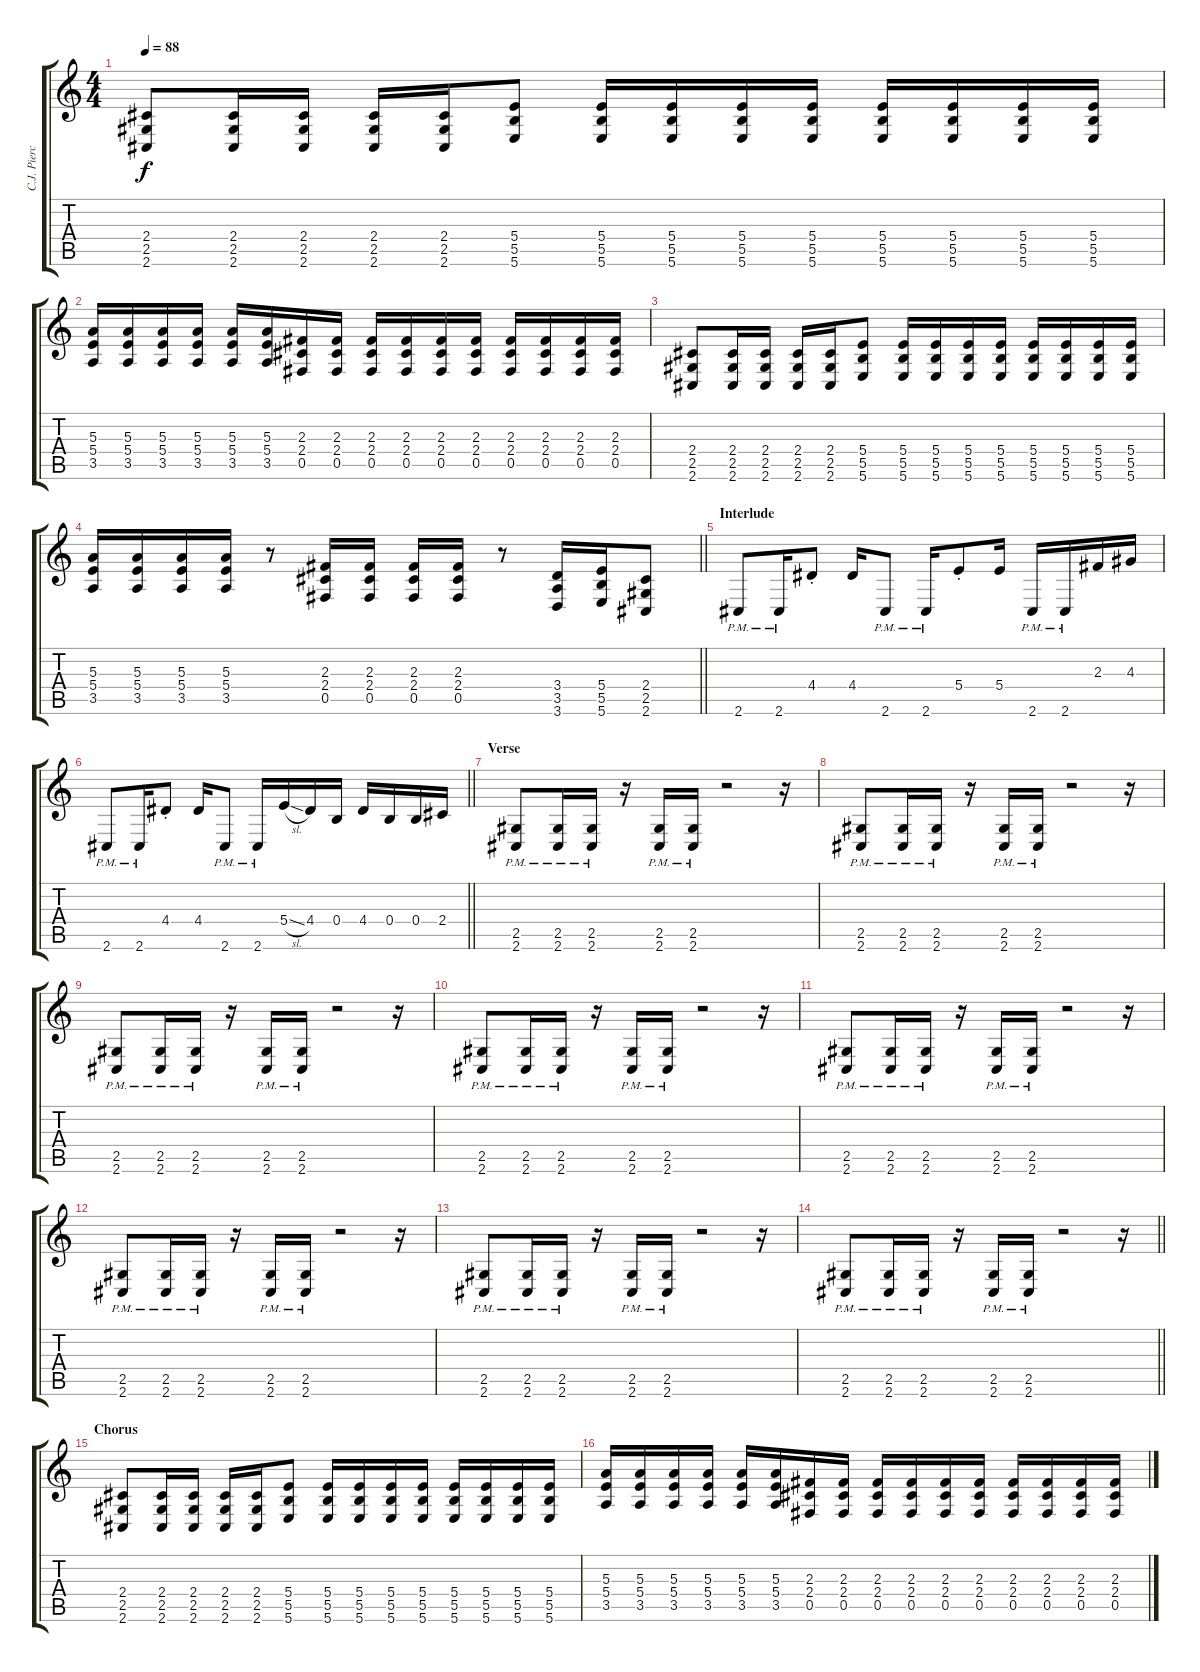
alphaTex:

\track ("C.J. Pierce (Rhythm Guitar)" "C.J. Pierc") {instrument distortionguitar}
\staff {score tabs}
\tuning (Db4 Ab3 E3 B2 Gb2 B1) {hide}
\ts (4 4)
\tempo 88
\clef g2
\ks c
(2.4 2.5 2.6).8{dy f} (2.4 2.5 2.6).16 (2.4 2.5 2.6).16 (2.4 2.5 2.6).16 (2.4 2.5 2.6).16 (5.4 5.5 5.6).8 (5.4 5.5 5.6).16 (5.4 5.5 5.6).16 (5.4 5.5 5.6).16 (5.4 5.5 5.6).16 (5.4 5.5 5.6).16 (5.4 5.5 5.6).16 (5.4 5.5 5.6).16 (5.4 5.5 5.6).16 |
(5.3 5.4 3.5).16 (5.3 5.4 3.5).16 (5.3 5.4 3.5).16 (5.3 5.4 3.5).16 (5.3 5.4 3.5).16 (5.3 5.4 3.5).16 (2.3 2.4 0.5).16 (2.3 2.4 0.5).16 (2.3 2.4 0.5).16 (2.3 2.4 0.5).16 (2.3 2.4 0.5).16 (2.3 2.4 0.5).16 (2.3 2.4 0.5).16 (2.3 2.4 0.5).16 (2.3 2.4 0.5).16 (2.3 2.4 0.5).16 |
(2.4 2.5 2.6).8 (2.4 2.5 2.6).16 (2.4 2.5 2.6).16 (2.4 2.5 2.6).16 (2.4 2.5 2.6).16 (5.4 5.5 5.6).8 (5.4 5.5 5.6).16 (5.4 5.5 5.6).16 (5.4 5.5 5.6).16 (5.4 5.5 5.6).16 (5.4 5.5 5.6).16 (5.4 5.5 5.6).16 (5.4 5.5 5.6).16 (5.4 5.5 5.6).16 |
\barLineRight lightlight
(5.3 5.4 3.5).16 (5.3 5.4 3.5).16 (5.3 5.4 3.5).16 (5.3 5.4 3.5).16 r.8 (2.3 2.4 0.5).16 (2.3 2.4 0.5).16 (2.3 2.4 0.5).16 (2.3 2.4 0.5).16 r.8 (3.4 3.5 3.6).16 (5.4 5.5 5.6).16 (2.4 2.5 2.6).8 |
\section ("" "Interlude")
2.6{pm}.8 2.6{pm}.16 4.4{st}.8 4.4.16 2.6{pm}.8 2.6{pm}.16 5.4{st}.8 5.4.16 2.6{pm}.16 2.6{pm}.16 2.3.16 4.3.16 |
\barLineRight lightlight
2.6{pm}.8 2.6{pm}.16 4.4{st}.8 4.4.16 2.6{pm}.8 2.6{pm}.16 5.4{sl}.16 4.4.16 0.4.16 4.4.16 0.4.16 0.4.16 2.4.16 |
\section ("" "Verse")
(2.5{pm} 2.6{pm}).8 (2.5{pm} 2.6{pm}).16 (2.5{pm} 2.6{pm}).16 r.16 (2.5{pm} 2.6{pm}).16 (2.5{pm} 2.6{pm}).16 r.2 r.16 |
(2.5{pm} 2.6{pm}).8 (2.5{pm} 2.6{pm}).16 (2.5{pm} 2.6{pm}).16 r.16 (2.5{pm} 2.6{pm}).16 (2.5{pm} 2.6{pm}).16 r.2 r.16 |
(2.5{pm} 2.6{pm}).8 (2.5{pm} 2.6{pm}).16 (2.5{pm} 2.6{pm}).16 r.16 (2.5{pm} 2.6{pm}).16 (2.5{pm} 2.6{pm}).16 r.2 r.16 |
(2.5{pm} 2.6{pm}).8 (2.5{pm} 2.6{pm}).16 (2.5{pm} 2.6{pm}).16 r.16 (2.5{pm} 2.6{pm}).16 (2.5{pm} 2.6{pm}).16 r.2 r.16 |
(2.5{pm} 2.6{pm}).8 (2.5{pm} 2.6{pm}).16 (2.5{pm} 2.6{pm}).16 r.16 (2.5{pm} 2.6{pm}).16 (2.5{pm} 2.6{pm}).16 r.2 r.16 |
(2.5{pm} 2.6{pm}).8 (2.5{pm} 2.6{pm}).16 (2.5{pm} 2.6{pm}).16 r.16 (2.5{pm} 2.6{pm}).16 (2.5{pm} 2.6{pm}).16 r.2 r.16 |
(2.5{pm} 2.6{pm}).8 (2.5{pm} 2.6{pm}).16 (2.5{pm} 2.6{pm}).16 r.16 (2.5{pm} 2.6{pm}).16 (2.5{pm} 2.6{pm}).16 r.2 r.16 |
\barLineRight lightlight
(2.5{pm} 2.6{pm}).8 (2.5{pm} 2.6{pm}).16 (2.5{pm} 2.6{pm}).16 r.16 (2.5{pm} 2.6{pm}).16 (2.5{pm} 2.6{pm}).16 r.2 r.16 |
\section ("" "Chorus")
(2.4 2.5 2.6).8 (2.4 2.5 2.6).16 (2.4 2.5 2.6).16 (2.4 2.5 2.6).16 (2.4 2.5 2.6).16 (5.4 5.5 5.6).8 (5.4 5.5 5.6).16 (5.4 5.5 5.6).16 (5.4 5.5 5.6).16 (5.4 5.5 5.6).16 (5.4 5.5 5.6).16 (5.4 5.5 5.6).16 (5.4 5.5 5.6).16 (5.4 5.5 5.6).16 |
(5.3 5.4 3.5).16 (5.3 5.4 3.5).16 (5.3 5.4 3.5).16 (5.3 5.4 3.5).16 (5.3 5.4 3.5).16 (5.3 5.4 3.5).16 (2.3 2.4 0.5).16 (2.3 2.4 0.5).16 (2.3 2.4 0.5).16 (2.3 2.4 0.5).16 (2.3 2.4 0.5).16 (2.3 2.4 0.5).16 (2.3 2.4 0.5).16 (2.3 2.4 0.5).16 (2.3 2.4 0.5).16 (2.3 2.4 0.5).16
